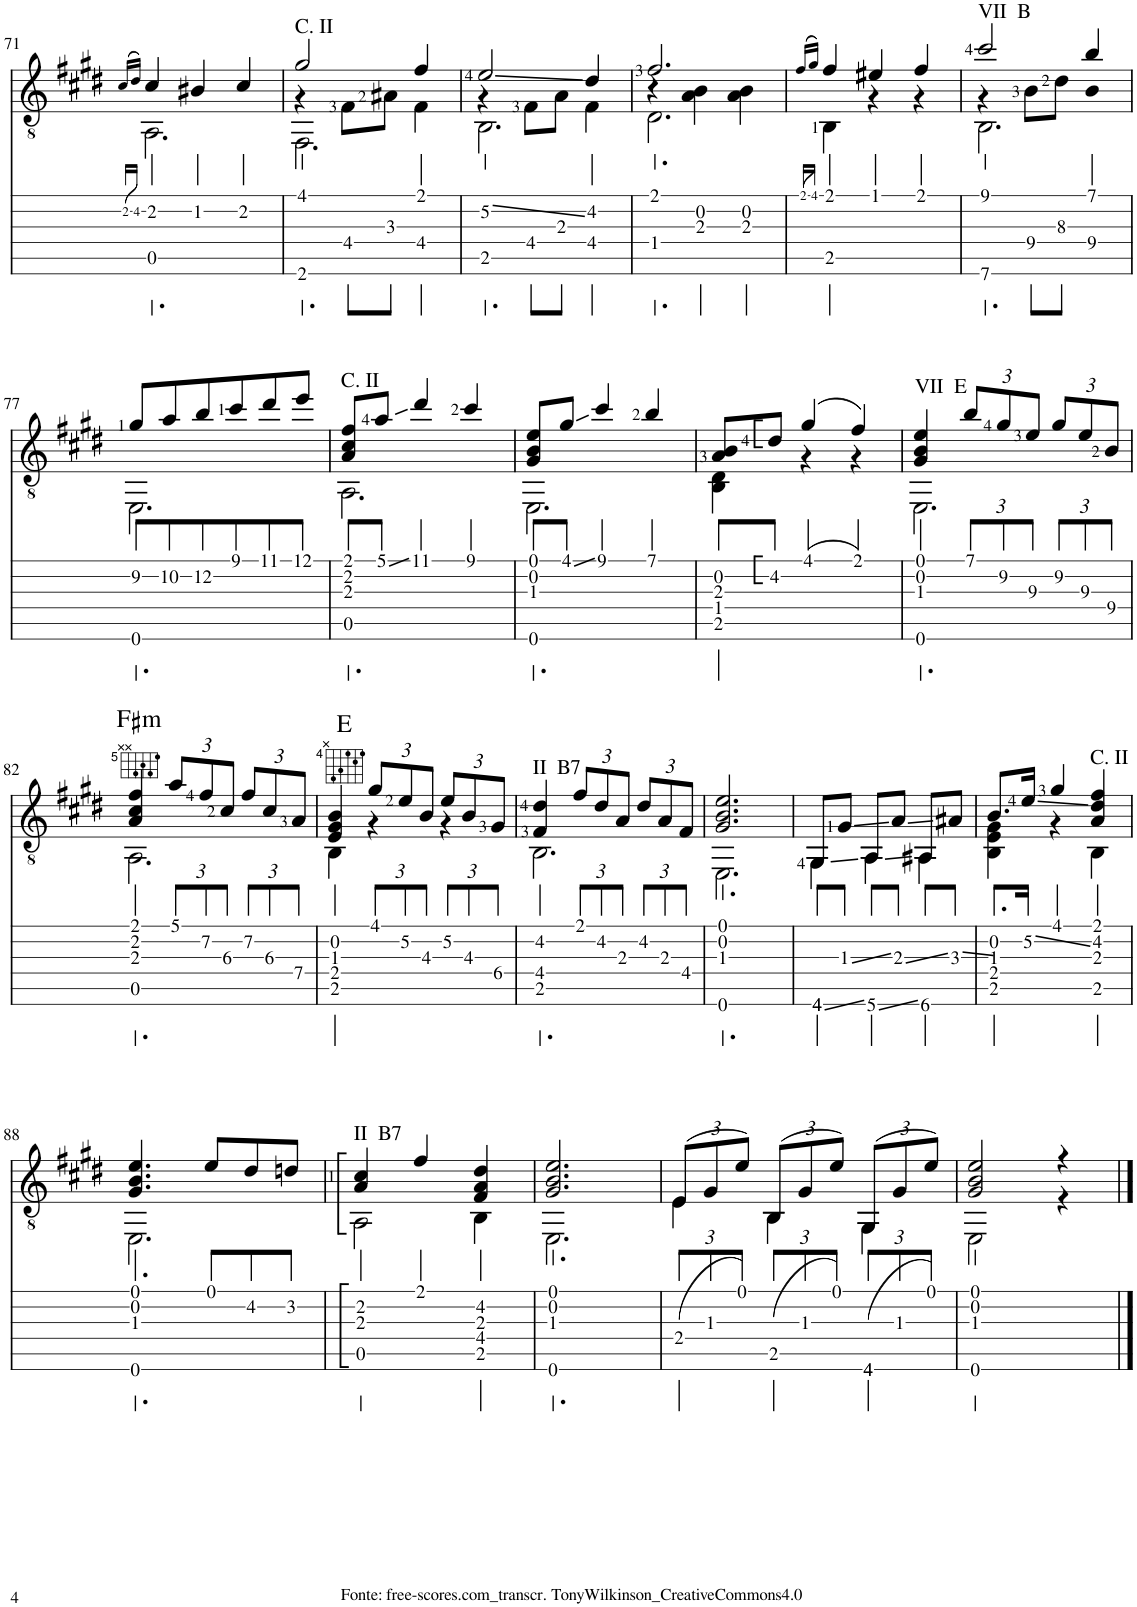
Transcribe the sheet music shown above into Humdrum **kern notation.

**kern	**kern	**harte
*part2	*part1	*part1
*staff2	*staff1	*
*I"Chitarra classica (Intavolatura)	*I"Guitar	*
!!LO:PB:g=z
*	*clefGv2	*
*k[f#c#g#d#]	*k[f#c#g#d#]	*
*M3/4	*M3/4	*
=71	=71	=71
(16qc#/LL	(16qc#/LL	.
16qd#/JJ)	16qd#/JJ)	.
*^	*^	*
4c#/	2.AA\	4c#/	2.AA\	.
4B#X/	.	4B#X/	.	.
4c#/	.	4c#/	.	.
=72	=72	=72	=72	=72
*	*^	*	*^	*
!	!	!	!LO:TX:a:t=C. II	!	!	!
2g#/	4r	2.FF#\	2g#/	4r	2.FF#\	.
.	8F#\L	.	.	8F#\L	.	.
.	8A#X\J	.	.	8A#X\J	.	.
4f#/	4F#\	.	4f#/	4F#\	.	.
=73	=73	=73	=73	=73	=73	=73
2e/	4r	2.BB\	2e/	4r	2.BB\	.
.	8F#\L	.	.	8F#\L	.	.
.	8A\J	.	.	8A\J	.	.
4d#/	4F#\	.	4d#/	4F#\	.	.
=74	=74	=74	=74	=74	=74	=74
2.f#/	4r	2.D#\	2.f#/	4r	2.D#\	.
.	4A\ 4B\	.	.	4A\ 4B\	.	.
.	4A\ 4B\	.	.	4A\ 4B\	.	.
*v	*v	*v	*	*	*	*
*	*v	*v	*v	*
=75	=75	=75
(16qf#/LL	(16qf#/LL	.
16qg#/JJ)	16qg#/JJ)	.
*^	*^	*
4f#/	4BB\	4f#/	4BB\	.
4e#X/	4r	4e#X/	4r	.
4f#/	4r	4f#/	4r	.
=76	=76	=76	=76	=76
*	*^	*	*^	*
!	!	!	!LO:TX:a:t=VII  B	!	!	!
2cc#/	4r	2.BB\	2cc#/	4r	2.BB\	.
.	8B\L	.	.	8B\L	.	.
.	8d#\J	.	.	8d#\J	.	.
4b/	4B	.	4b/	4B	.	.
*	*v	*v	*	*	*	*
*	*	*	*v	*v	*
!!LO:LB:g=z
=77	=77	=77	=77	=77
8g#/L	2.EE\	8g#/L	2.EE\	.
8a/	.	8a/	.	.
8b/	.	8b/	.	.
8cc#/	.	8cc#/	.	.
8dd#/	.	8dd#/	.	.
8ee/J	.	8ee/J	.	.
=78	=78	=78	=78	=78
!	!	!LO:TX:a:t=C. II	!	!
8A/ 8c#/ 8f#/L	2.AA\	8A/ 8c#/ 8f#/L	2.AA\	.
8a/J	.	8a/J	.	.
4dd#/	.	4dd#/	.	.
4cc#/	.	4cc#/	.	.
=79	=79	=79	=79	=79
8G#/ 8B/ 8e/L	2.EE\	8G#/ 8B/ 8e/L	2.EE\	.
8g#/J	.	8g#/J	.	.
4cc#/	.	4cc#/	.	.
4b/	.	4b/	.	.
=80	=80	=80	=80	=80
8A/ 8B/L	4BB\ 4D#\	8A/ 8B/L	4BB\ 4D#\	.
8d#/J	.	8d#/J	.	.
(4g#/	4r	(4g#/	4r	.
4f#/)	4r	4f#/)	4r	.
=81	=81	=81	=81	=81
4G#/ 4B/ 4e/	2.EE\	4G#/ 4B/ 4e/	2.EE\	.
*Xbrackettup	*	*Xbrackettup	*	*
!	!	!LO:TX:a:t=VII  E	!	!
12b/L	.	12b/L	.	.
12g#/	.	12g#/	.	.
12e/J	.	12e/J	.	.
12g#/L	.	12g#/L	.	.
12e/	.	12e/	.	.
12B/J	.	12B/J	.	.
!!LO:LB:g=z	!!
=82	=82	=82	=82	=82
4A/ 4c#/ 4f#/	2.AA\	4A/ 4c#/ 4f#/	2.AA\	.
!	!	!	!	!LO:H:kt=m
12a/L	.	12a/L	.	F#:min
12f#/	.	12f#/	.	.
12c#/J	.	12c#/J	.	.
12f#/L	.	12f#/L	.	.
12c#/	.	12c#/	.	.
12A/J	.	12A/J	.	.
=83	=83	=83	=83	=83
4E/ 4G#/ 4B/	4BB\	4E/ 4G#/ 4B/	4BB\	.
12g#/L	4r	12g#/L	4r	E:maj
12e/	.	12e/	.	.
12B/J	.	12B/J	.	.
12e/L	4r	12e/L	4r	.
12B/	.	12B/	.	.
12G#/J	.	12G#/J	.	.
=84	=84	=84	=84	=84
!	!	!LO:TX:a:t=II  B7	!	!
4F#/ 4d#/	2.BB\	4F#/ 4d#/	2.BB\	.
12f#/L	.	12f#/L	.	.
12d#/	.	12d#/	.	.
12A/J	.	12A/J	.	.
12d#/L	.	12d#/L	.	.
12A/	.	12A/	.	.
12F#/J	.	12F#/J	.	.
=85	=85	=85	=85	=85
2.G#/ 2.B/ 2.e/	2.EE\	2.G#/ 2.B/ 2.e/	2.EE\	.
=86	=86	=86	=86	=86
8GG#/L	4GG#\	8GG#/L	4GG#\	.
8G#/J	.	8G#/J	.	.
8AA/L	4AA\	8AA/L	4AA\	.
8A/J	.	8A/J	.	.
8AA#X/L	4AA#\	8AA#X/L	4AA#\	.
8A#X/J	.	8A#X/J	.	.
=87	=87	=87	=87	=87
8.B/L	4BB\ 4E\ 4G#\	8.B/L	4BB\ 4E\ 4G#\	.
16e/Jk	.	16e/Jk	.	.
4g#/	4r	4g#/	4r	.
!	!	!LO:TX:a:t=C. II	!	!
4A/ 4d#/ 4f#/	4BB\	4A/ 4d#/ 4f#/	4BB\	.
!!LO:LB:g=z	!!
=88	=88	=88	=88	=88
4.G#/ 4.B/ 4.e/	2.EE\	4.G#/ 4.B/ 4.e/	2.EE\	.
8e/L	.	8e/L	.	.
8d#/	.	8d#/	.	.
8dn/J	.	8dn/J	.	.
=89	=89	=89	=89	=89
!	!	!LO:TX:a:t=II  B7	!	!
4A/ 4c#/	2AA\	4A/ 4c#/	2AA\	.
4f#/	.	4f#/	.	.
4F#/ 4A/ 4d#/	4BB\	4F#/ 4A/ 4d#/	4BB\	.
=90	=90	=90	=90	=90
2.G#/ 2.B/ 2.e/	2.EE\	2.G#/ 2.B/ 2.e/	2.EE\	.
=91	=91	=91	=91	=91
(12E/L	4E\	(12E/L	4E\	.
12G#/	.	12G#/	.	.
12e/J)	.	12e/J)	.	.
(12BB/L	4BB\	(12BB/L	4BB\	.
12G#/	.	12G#/	.	.
12e/J)	.	12e/J)	.	.
(12GG#/L	4GG#\	(12GG#/L	4GG#\	.
12G#/	.	12G#/	.	.
12e/J)	.	12e/J)	.	.
=92	=92	=92	=92	=92
2G#/ 2B/ 2e/	2EE\	2G#/ 2B/ 2e/	2EE\	.
4r	4r	4r	4r	.
*v	*v	*	*	*
*	*v	*v	*
==	==	==
*-	*-	*-
